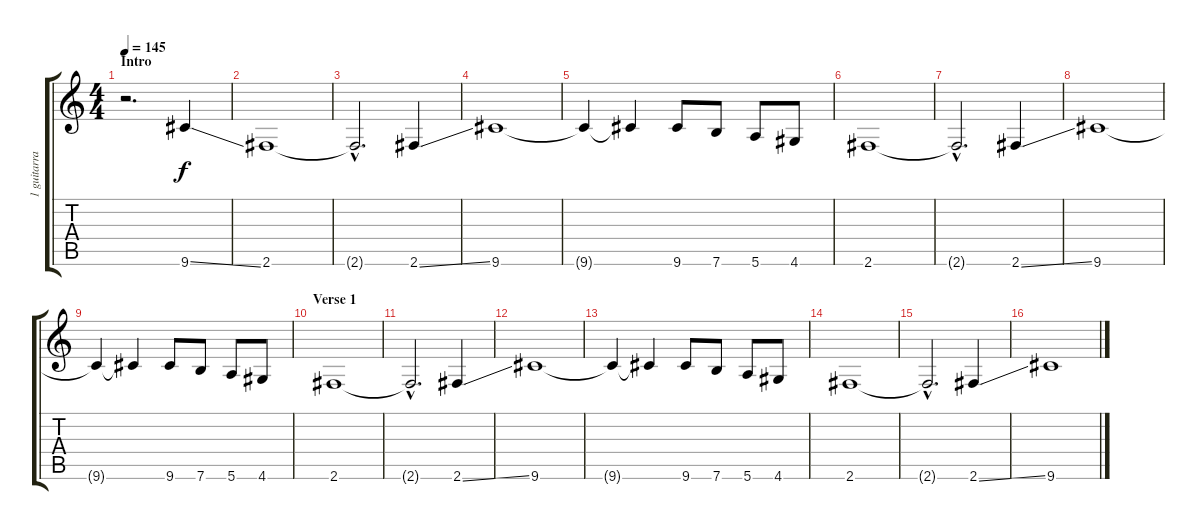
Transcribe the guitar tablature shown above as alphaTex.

\track ("1 guitarra" "1 guitarra") {instrument distortionguitar}
\staff {score tabs}
\tuning (E4 B3 G3 D3 A2 E2) {hide}
\ts (4 4)
\section ("" "Intro")
\tempo 145
\clef g2
\ks c
r.2{d dy f instrument distortionguitar} 9.6{ss}.4 |
2.6.1 |
2.6{hac t}.2{d} 2.6{ss}.4 |
9.6.1 |
9.6{t}.4 9.6{t}.4 9.6.8 7.6.8 5.6.8 4.6.8 |
2.6.1 |
2.6{hac t}.2{d} 2.6{ss}.4 |
9.6.1 |
9.6{t}.4 9.6{t}.4 9.6.8 7.6.8 5.6.8 4.6.8 |
\section ("" "Verse 1")
2.6.1 |
2.6{hac t}.2{d} 2.6{ss}.4 |
9.6.1 |
9.6{t}.4 9.6{t}.4 9.6.8 7.6.8 5.6.8 4.6.8 |
2.6.1 |
2.6{hac t}.2{d} 2.6{ss}.4 |
9.6.1
